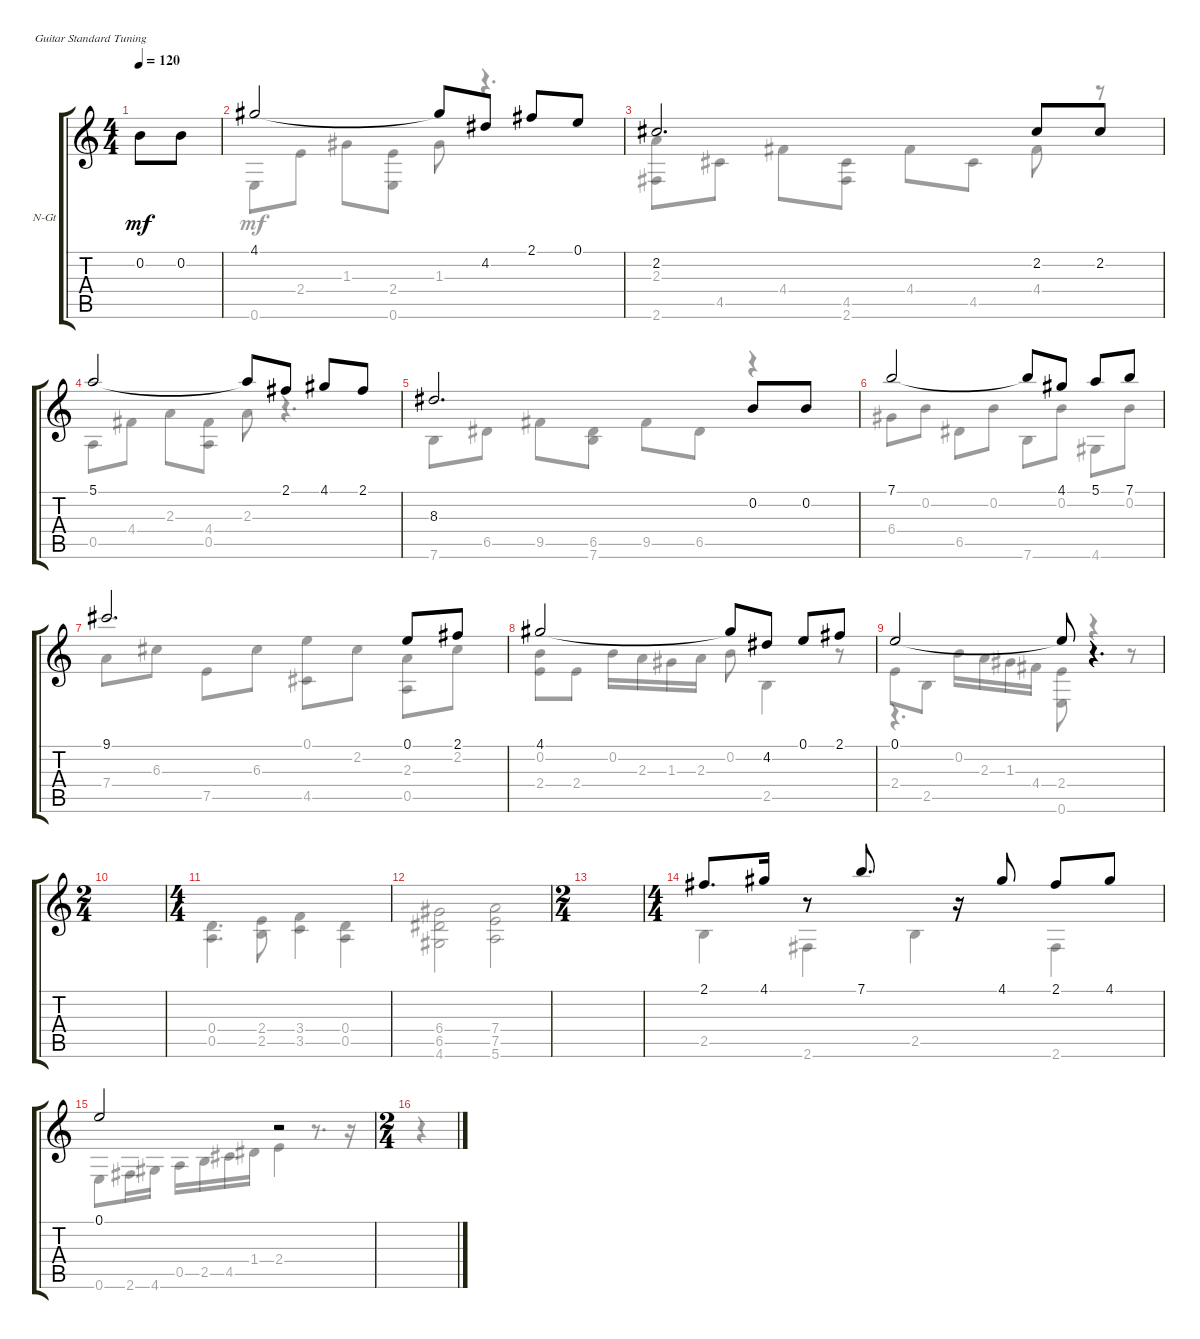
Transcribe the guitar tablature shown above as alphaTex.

\defaultSystemsLayout 4
\bracketExtendMode groupsimilarinstruments
\firstSystemTrackNameOrientation horizontal
\otherSystemsTrackNameOrientation horizontal
\track ("Nylon Guitar" "N-Gt") {instrument acousticguitarnylon}
\staff {score tabs}
\tuning (E4 B3 G3 D3 A2 E2)
\voice
\ts (4 4)
\ac
\tempo 120
\clef g2
\scale
0.403611
\ks c
0.2.8{dy mf instrument acousticguitarnylon} 0.2.8 |
\scale
0.276641 4.1.2 4.1{t}.8 4.2.8 2.1.8 0.1.8 |
\scale
0.319816 2.2.2{d} 2.2.8 2.2.8 |
5.1.2 5.1{t}.8 2.1.8 4.1.8 2.1.8 |
8.3.2{d} 0.2.8 0.2.8 |
7.1.2 7.1{t}.8 4.1.8 5.1.8 7.1.8 |
9.1.2{d} 0.1.8 2.1.8 |
4.1.2 4.1{t}.8 4.2.8 0.1.8 2.1.8 |
0.1.2 0.1{t}.8 r.4{d} |
\ts (2 4)
|
\ts (4 4)
|
|
\ts (2 4)
|
\ts (4 4)
2.1.8{d} 4.1.16 r.8 7.1.8{d} r.16 4.1.8 2.1.8 4.1.8 |
0.1.2 r.2 |
\ts (2 4)
\voice
\clef g2
\ottava regular
\simile none
\scale
0.403611
\ks c
r.4{dy mf} |
\scale
0.276641 0.6.8 2.4.8 1.3.8 (0.6 2.4).8 1.3.8 r.4{d} |
\scale
0.319816 (2.6 2.3).8 4.5.8 4.4.8 (2.6 4.5).8 4.4.8 4.5.8 4.4.8 r.8 |
0.5.8 4.4.8 2.3.8 (0.5 4.4).8 2.3.8 r.4{d} |
7.6.8 6.5.8 9.5.8 (6.5 7.6).8 9.5.8 6.5.8 r.4 |
6.4.8 0.2.8 6.5.8 0.2.8 7.6.8 0.2.8 4.6.8 0.2.8 |
7.4.8 6.3.8 7.5.8 6.3.8 (0.1 4.5).8 2.2.8 (0.5 2.3).8 2.2.8 |
(2.4 0.2).8 2.4.8 0.2.16 2.3.16 1.3.16 2.3.16 0.2.8 2.5.4 r.8 |
2.4.8 2.5.8 0.2.16 2.3.16 1.3.16 4.4.16 (0.6 2.4).8 r.4 r.8 |
|
(0.5 0.4).4{d} (2.5 2.4).8 (3.5 3.4).4 (0.5 0.4).4 |
(6.5 6.4 4.6).2 (5.6 7.5 7.4).2 |
|
2.5.4 2.6.4 2.5.4 2.6.4 |
0.6.8 2.6.16 4.6.16 0.5.16 2.5.16 4.5.16 1.4.16 2.4.4 r.8{d} r.16 |
\voice
\clef g2
\ottava regular
\simile none
\scale
0.403611
\ks c
|
\scale
0.276641 |
\scale
0.319816 |
|
|
|
|
|
r.4{d dy mf} |
|
|
|
|
|
|
